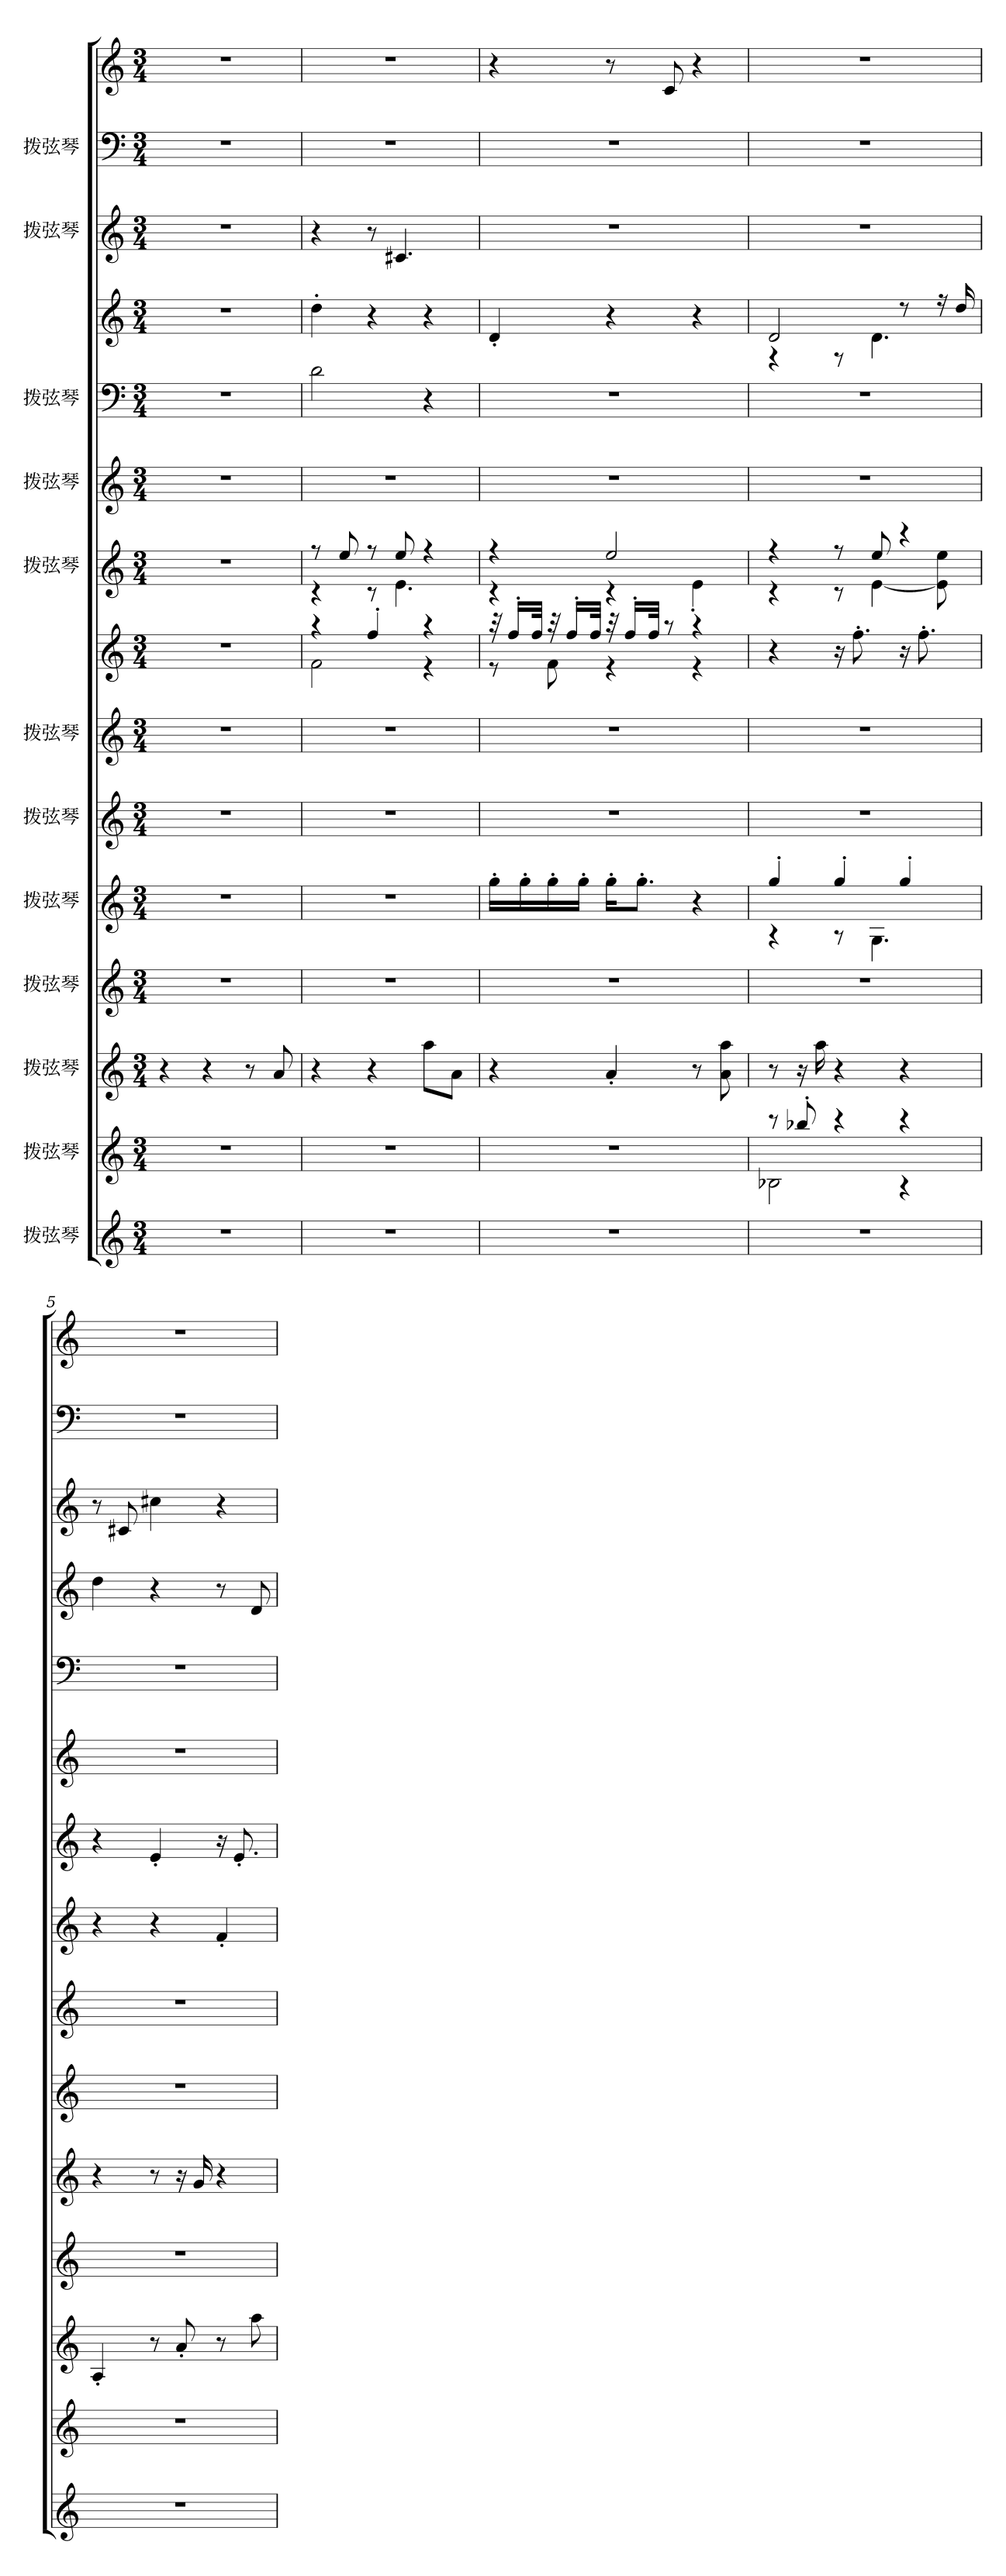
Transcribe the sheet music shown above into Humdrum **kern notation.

**kern	**kern	**kern	**kern	**kern	**kern	**kern	**kern	**kern	**kern	**kern	**kern	**kern	**kern	**kern
*part12	*part11	*part10	*part9	*part8	*part7	*part6	*part6	*part5	*part4	*part3	*part3	*part2	*part1	*part1
*staff15	*staff14	*staff13	*staff12	*staff11	*staff10	*staff9	*staff8	*staff7	*staff6	*staff5	*staff4	*staff3	*staff2	*staff1
*I"拨弦琴	*I"拨弦琴	*I"拨弦琴	*I"拨弦琴	*I"拨弦琴	*I"拨弦琴	*I"拨弦琴	*	*I"拨弦琴	*I"拨弦琴	*I"拨弦琴	*	*I"拨弦琴	*I"拨弦琴	*
*clefG2	*clefG2	*clefG2	*clefG2	*clefG2	*clefG2	*clefG2	*clefG2	*clefG2	*clefG2	*clefF4	*clefG2	*clefG2	*clefF4	*clefG2
*k[]	*k[]	*k[]	*k[]	*k[]	*k[]	*k[]	*k[]	*k[]	*k[]	*k[]	*k[]	*k[]	*k[]	*k[]
*M3/4	*M3/4	*M3/4	*M3/4	*M3/4	*M3/4	*M3/4	*M3/4	*M3/4	*M3/4	*M3/4	*M3/4	*M3/4	*M3/4	*M3/4
*MM108	*MM108	*MM108	*MM108	*MM108	*MM108	*MM108	*MM108	*MM108	*MM108	*MM108	*MM108	*MM108	*MM108	*MM108
=1	=1	=1	=1	=1	=1	=1	=1	=1	=1	=1	=1	=1	=1	=1
2.r	2.r	4r	2.r	2.r	2.r	2.r	2.r	2.r	2.r	2.r	2.r	2.r	2.r	2.r
.	.	4r	.	.	.	.	.	.	.	.	.	.	.	.
.	.	8r	.	.	.	.	.	.	.	.	.	.	.	.
.	.	8a/	.	.	.	.	.	.	.	.	.	.	.	.
=2	=2	=2	=2	=2	=2	=2	=2	=2	=2	=2	=2	=2	=2	=2
*	*	*	*	*	*	*	*^	*^	*	*	*	*	*	*
2.r	2.r	4r	2.r	2.r	2.r	2.r	4r	2f\	8r	4r	2.r	2d\	4dd'\	4r	2.r	2.r
.	.	.	.	.	.	.	.	.	8ee/	.	.	.	.	.	.	.
.	.	4r	.	.	.	.	4ff'/	.	8r	8r	.	.	4r	8r	.	.
.	.	.	.	.	.	.	.	.	8ee/	4.e\	.	.	.	4.c#X/	.	.
.	.	8aa\L	.	.	.	.	4r	4r	4r	.	.	4r	4r	.	.	.
.	.	8a\J	.	.	.	.	.	.	.	.	.	.	.	.	.	.
=3	=3	=3	=3	=3	=3	=3	=3	=3	=3	=3	=3	=3	=3	=3	=3	=3
2.r	2.r	4r	2.r	16gg'\LL	2.r	2.r	32r	8r	4r	4r	2.r	2.r	4d'/	2.r	2.r	4r
.	.	.	.	.	.	.	16ff'/LL	.	.	.	.	.	.	.	.	.
.	.	.	.	16gg'\	.	.	.	.	.	.	.	.	.	.	.	.
.	.	.	.	.	.	.	32ff/JJk	.	.	.	.	.	.	.	.	.
.	.	.	.	16gg'\	.	.	32r	8f\	.	.	.	.	.	.	.	.
.	.	.	.	.	.	.	16ff'/LL	.	.	.	.	.	.	.	.	.
.	.	.	.	16gg'\JJ	.	.	.	.	.	.	.	.	.	.	.	.
.	.	.	.	.	.	.	32ff/JJk	.	.	.	.	.	.	.	.	.
.	.	4a'/	.	16gg'\KL	.	.	32r	4r	2ee/	4r	.	.	4r	.	.	8r
.	.	.	.	.	.	.	16ff'/LL	.	.	.	.	.	.	.	.	.
.	.	.	.	8.gg'\J	.	.	.	.	.	.	.	.	.	.	.	.
.	.	.	.	.	.	.	32ff/JJk	.	.	.	.	.	.	.	.	.
.	.	.	.	.	.	.	8r	.	.	.	.	.	.	.	.	8c/
.	.	8r	.	4r	.	.	4r	4r	.	4e'\	.	.	4r	.	.	4r
.	.	8a\ 8aa\	.	.	.	.	.	.	.	.	.	.	.	.	.	.
*	*	*	*	*	*	*	*v	*v	*	*	*	*	*	*	*	*
=4	=4	=4	=4	=4	=4	=4	=4	=4	=4	=4	=4	=4	=4	=4	=4
*	*^	*	*	*^	*	*	*	*	*	*	*	*^	*	*	*
2.r	8r	2B-X\	8r	2.r	4gg'/	4r	2.r	2.r	4r	4r	4r	2.r	2.r	2d/	4r	2.r	2.r	2.r
.	8bb-X'/	.	16r	.	.	.	.	.	.	.	.	.	.	.	.	.	.	.
.	.	.	16aa\	.	.	.	.	.	.	.	.	.	.	.	.	.	.	.
.	4r	.	4r	.	4gg'/	8r	.	.	16r	8r	8r	.	.	.	8r	.	.	.
.	.	.	.	.	.	.	.	.	8.ff'\	.	.	.	.	.	.	.	.	.
.	.	.	.	.	.	4.G\	.	.	.	8ee/	[4e\	.	.	.	4.d\	.	.	.
.	4r	4r	4r	.	4gg'/	.	.	.	16r	4r	.	.	.	8r	.	.	.	.
.	.	.	.	.	.	.	.	.	8.ff'\	.	.	.	.	.	.	.	.	.
.	.	.	.	.	.	.	.	.	.	.	8e\] 8ee\	.	.	16r	.	.	.	.
.	.	.	.	.	.	.	.	.	.	.	.	.	.	16dd/	.	.	.	.
*	*v	*v	*	*	*v	*v	*	*	*	*v	*v	*	*	*v	*v	*	*	*
!!LO:PB:g=z
=5	=5	=5	=5	=5	=5	=5	=5	=5	=5	=5	=5	=5	=5	=5
2.r	2.r	4A'/	2.r	4r	2.r	2.r	4r	4r	2.r	2.r	4dd\	8r	2.r	2.r
.	.	.	.	.	.	.	.	.	.	.	.	8c#X/	.	.
.	.	8r	.	8r	.	.	4r	4e'/	.	.	4r	4cc#X\	.	.
.	.	8a'/	.	16r	.	.	.	.	.	.	.	.	.	.
.	.	.	.	16g/	.	.	.	.	.	.	.	.	.	.
.	.	8r	.	4r	.	.	4f'/	16r	.	.	8r	4r	.	.
.	.	.	.	.	.	.	.	8.e'/	.	.	.	.	.	.
.	.	8aa\	.	.	.	.	.	.	.	.	8d/	.	.	.
=	=	=	=	=	=	=	=	=	=	=	=	=	=	=
*-	*-	*-	*-	*-	*-	*-	*-	*-	*-	*-	*-	*-	*-	*-
